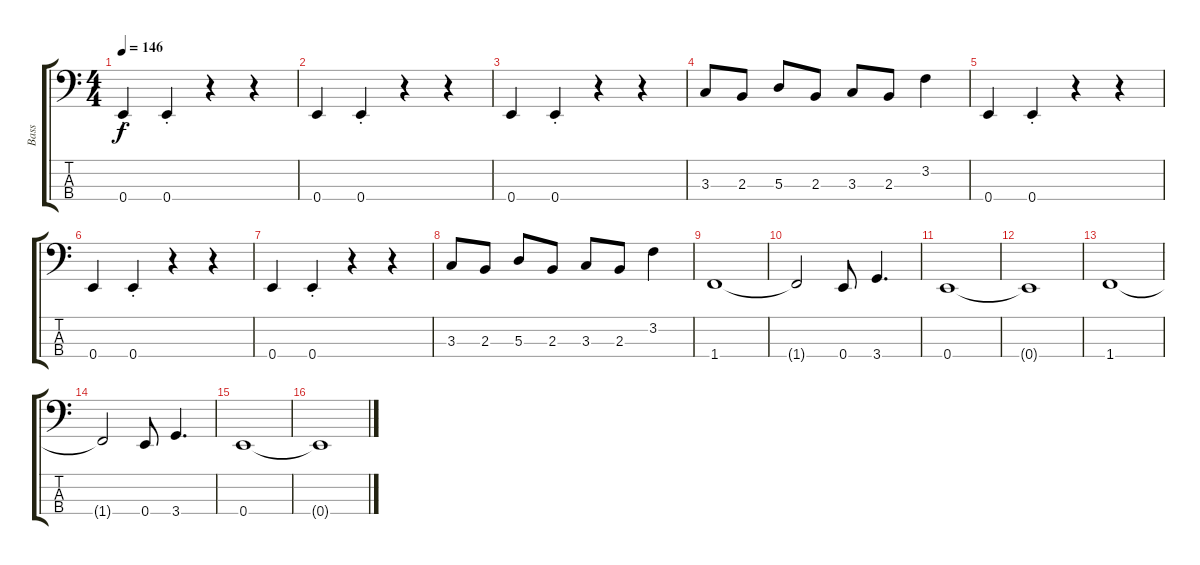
\track ("Bass" "Bass") {instrument electricbassfinger}
\staff {score tabs}
\tuning (G2 D2 A1 E1) {hide}
\ts (4 4)
\tempo 146
\clef f4
\ks c
0.4{st}.4{dy f} 0.4{st}.4 r.4 r.4 |
0.4.4 0.4{st}.4 r.4 r.4 |
0.4.4 0.4{st}.4 r.4 r.4 |
3.3.8 2.3.8 5.3.8 2.3.8 3.3.8 2.3.8 3.2.4 |
0.4.4 0.4{st}.4 r.4 r.4 |
0.4.4 0.4{st}.4 r.4 r.4 |
0.4.4 0.4{st}.4 r.4 r.4 |
3.3.8 2.3.8 5.3.8 2.3.8 3.3.8 2.3.8 3.2.4 |
1.4.1 |
1.4{t}.2 0.4.8 3.4.4{d} |
0.4.1 |
0.4{t}.1 |
1.4.1 |
1.4{t}.2 0.4.8 3.4.4{d} |
0.4.1 |
0.4{t}.1
